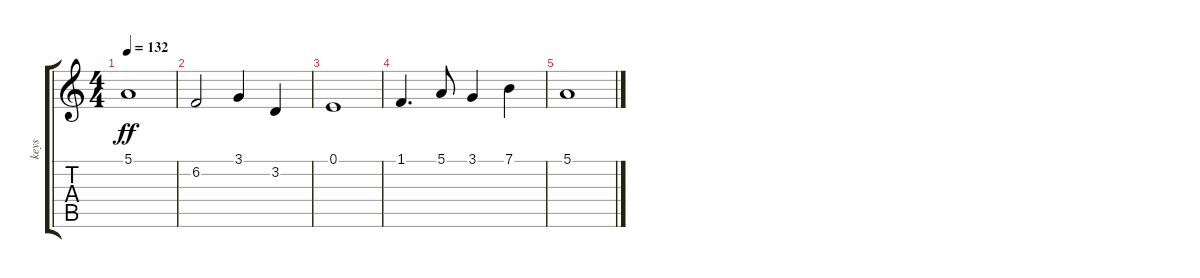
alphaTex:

\track ("keys" "keys") {instrument frenchhorn}
\staff {score tabs}
\tuning (E4 B3 G3 D3 A2 E2) {hide}
\ts (4 4)
\tempo 132
\clef g2
\ks c
5.1.1{dy ff} |
6.2.2 3.1.4 3.2.4 |
0.1.1 |
1.1.4{d} 5.1.8 3.1.4 7.1.4 |
5.1.1
